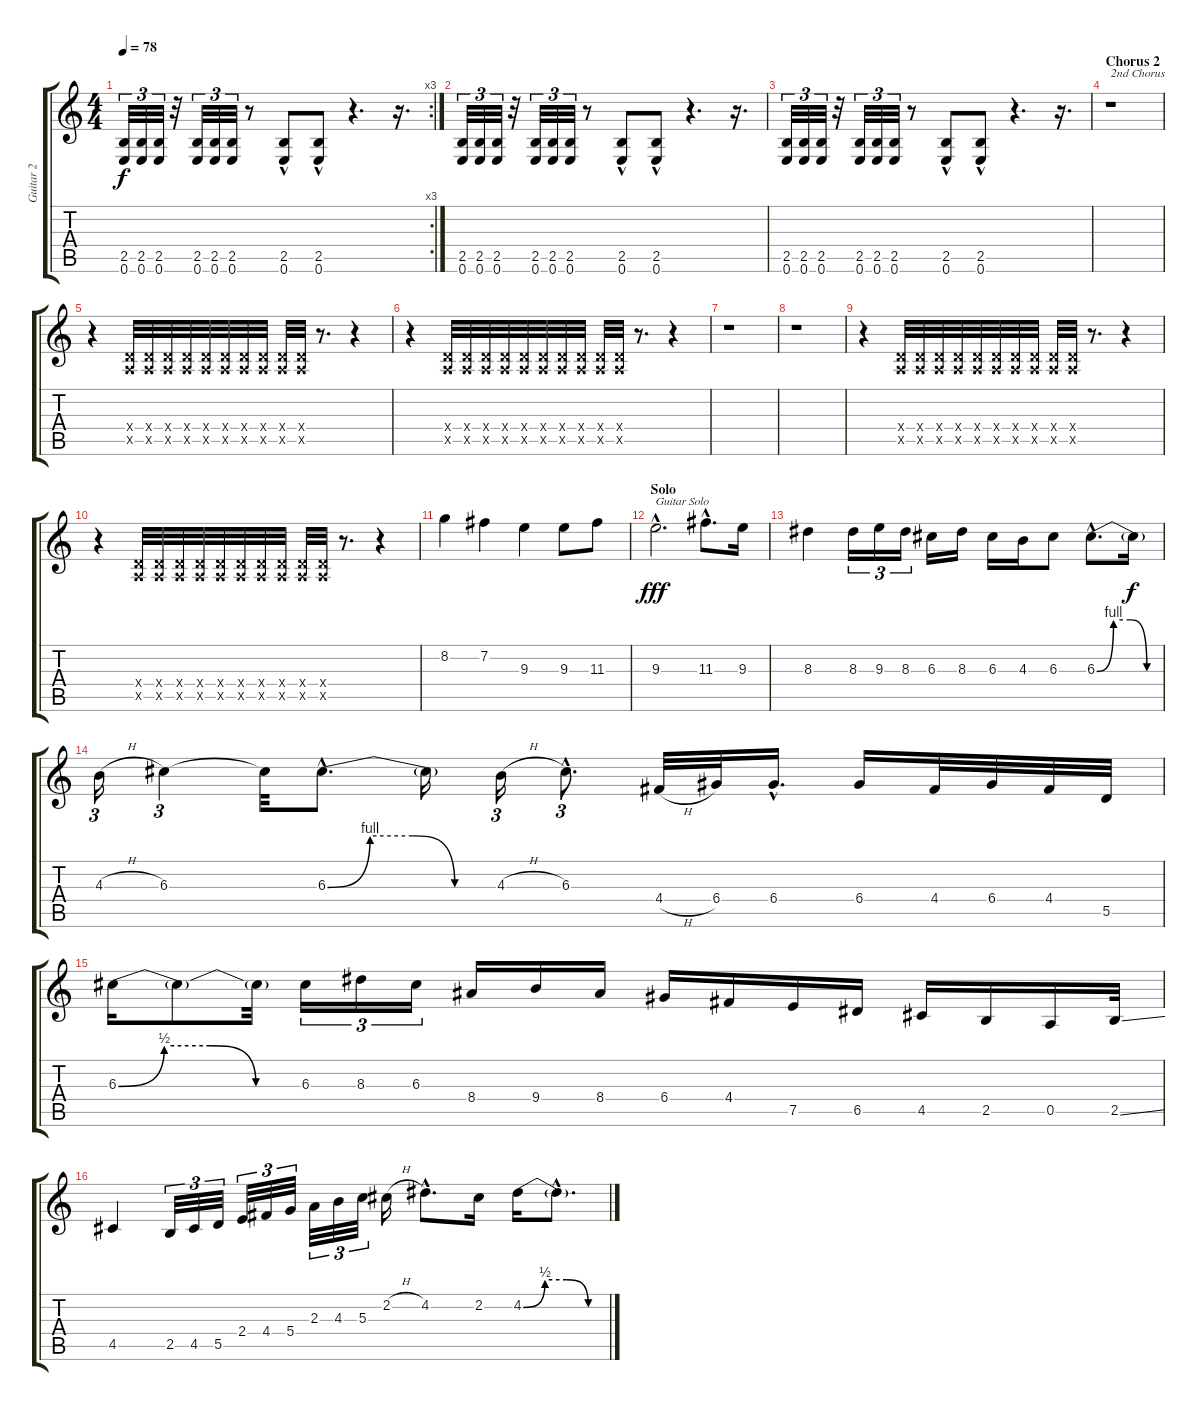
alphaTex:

\track ("Guitar 2" "Guitar 2") {instrument overdrivenguitar}
\staff {score tabs}
\tuning (E4 B3 G3 D3 A2 E2) {hide}
\rc 3
\ts (4 4)
\tempo 78
\clef g2
\ks c
(2.5 0.6).32{tu (3 2) dy f} (2.5 0.6).32{tu (3 2)} (2.5 0.6).32{tu (3 2)} r.32 (2.5 0.6).32{tu (3 2)} (2.5 0.6).32{tu (3 2)} (2.5 0.6).32{tu (3 2)} r.8 (2.5{hac} 0.6{hac}).8 (2.5{hac} 0.6{hac}).8 r.4{d} r.16{d} |
(2.5 0.6).32{tu (3 2)} (2.5 0.6).32{tu (3 2)} (2.5 0.6).32{tu (3 2)} r.32 (2.5 0.6).32{tu (3 2)} (2.5 0.6).32{tu (3 2)} (2.5 0.6).32{tu (3 2)} r.8 (2.5{hac} 0.6{hac}).8 (2.5{hac} 0.6{hac}).8 r.4{d} r.16{d} |
(2.5 0.6).32{tu (3 2)} (2.5 0.6).32{tu (3 2)} (2.5 0.6).32{tu (3 2)} r.32 (2.5 0.6).32{tu (3 2)} (2.5 0.6).32{tu (3 2)} (2.5 0.6).32{tu (3 2)} r.8 (2.5{hac} 0.6{hac}).8 (2.5{hac} 0.6{hac}).8 r.4{d} r.16{d} |
\section ("" "Chorus 2")
r.1{txt "2nd Chorus"} |
r.4 (0.4{x} 0.5{x}).32 (0.4{x} 0.5{x}).32 (0.4{x} 0.5{x}).32 (0.4{x} 0.5{x}).32 (0.4{x} 0.5{x}).32 (0.4{x} 0.5{x}).32 (0.4{x} 0.5{x}).32 (0.4{x} 0.5{x}).32 (0.4{x} 0.5{x}).32 (0.4{x} 0.5{x}).32 r.8{d} r.4 |
r.4 (0.4{x} 0.5{x}).32 (0.4{x} 0.5{x}).32 (0.4{x} 0.5{x}).32 (0.4{x} 0.5{x}).32 (0.4{x} 0.5{x}).32 (0.4{x} 0.5{x}).32 (0.4{x} 0.5{x}).32 (0.4{x} 0.5{x}).32 (0.4{x} 0.5{x}).32 (0.4{x} 0.5{x}).32 r.8{d} r.4 |
r.1 |
r.1 |
r.4 (0.4{x} 0.5{x}).32 (0.4{x} 0.5{x}).32 (0.4{x} 0.5{x}).32 (0.4{x} 0.5{x}).32 (0.4{x} 0.5{x}).32 (0.4{x} 0.5{x}).32 (0.4{x} 0.5{x}).32 (0.4{x} 0.5{x}).32 (0.4{x} 0.5{x}).32 (0.4{x} 0.5{x}).32 r.8{d} r.4 |
r.4 (0.4{x} 0.5{x}).32 (0.4{x} 0.5{x}).32 (0.4{x} 0.5{x}).32 (0.4{x} 0.5{x}).32 (0.4{x} 0.5{x}).32 (0.4{x} 0.5{x}).32 (0.4{x} 0.5{x}).32 (0.4{x} 0.5{x}).32 (0.4{x} 0.5{x}).32 (0.4{x} 0.5{x}).32 r.8{d} r.4 |
8.2.4 7.2.4 9.3.4 9.3.8 11.3.8 |
\section ("" "Solo")
9.3{hac}.2{d txt "Guitar Solo" dy fff} 11.3{hac}.8{d} 9.3.16 |
8.3.4 8.3.16{tu (3 2)} 9.3.16{tu (3 2)} 8.3.16{tu (3 2)} 6.3.16 8.3.16 6.3.16 4.3.16 6.3.8 6.3{be (custom 0 0 15 4 30 4 45 0 60 0) hac}.8{d} 6.3{t}.16{dy f} |
4.3{h}.16{tu (3 2)} 6.3.4{tu (3 2)} 6.3{t}.32 6.3{be (custom 0 0 15 4 30 4 45 0 60 0) hac}.8{d} 6.3{t}.16 4.3{h}.16{tu (3 2)} 6.3{hac}.8{d tu (3 2)} 4.4{h}.32 6.4.32 6.4{hac}.16{d} 6.4.16 4.4.32 6.4.32 4.4.32 5.5.32 |
6.3{be (custom 0 0 15 2 30 2 45 0 60 0)}.16 6.3{t}.8 6.3{t}.32 6.3.16{tu (3 2)} 8.3.16{tu (3 2)} 6.3.16{tu (3 2)} 8.4.16 9.4.16 8.4.16 6.4.16 4.4.16 7.5.16 6.5.16 4.5.16 2.5.16 0.5.16 2.5{ss}.32 |
4.5.4 2.5.32{tu (3 2)} 4.5.32{tu (3 2)} 5.5.32{tu (3 2)} 2.4.32{tu (3 2)} 4.4.32{tu (3 2)} 5.4.32{tu (3 2)} 2.3.32{tu (3 2)} 4.3.32{tu (3 2)} 5.3.32{tu (3 2)} 2.2{h}.16 4.2{hac}.8{d} 2.2.16 4.2{be (custom 0 0 15 2 30 2 45 0 60 0)}.16 4.2{hac t}.8{d}
